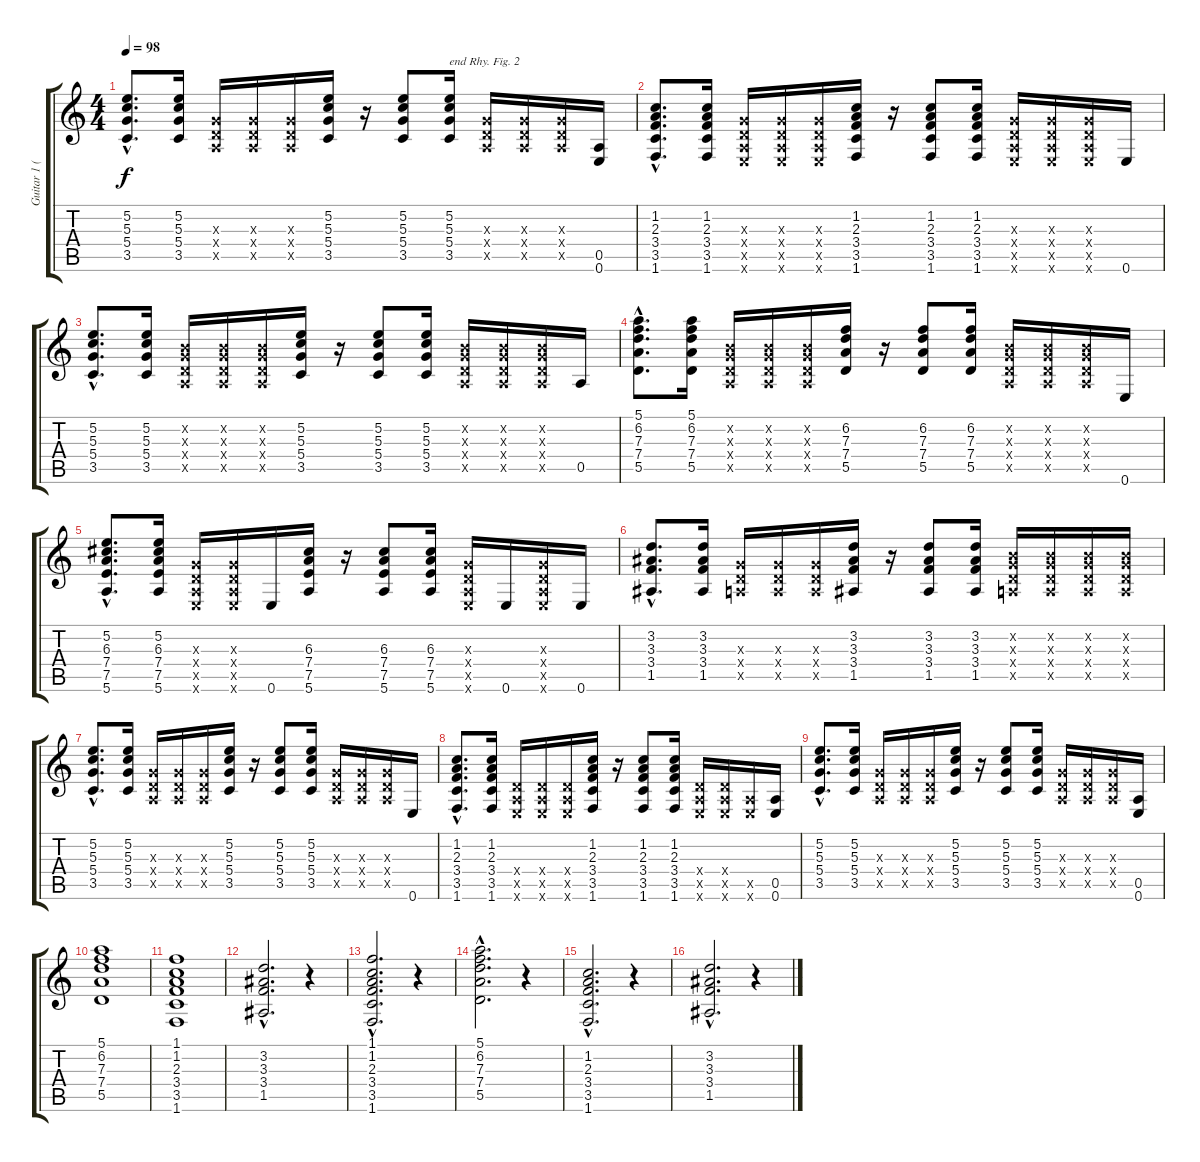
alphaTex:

\track ("Guitar 1 (acous.)" "Guitar 1 (") {instrument acousticguitarsteel}
\staff {score tabs}
\tuning (E4 B3 G3 D3 A2 E2) {hide}
\ts (4 4)
\tempo 98
\clef g2
\ks c
(5.2{hac} 5.3{hac} 5.4{hac} 3.5{hac}).8{d dy f} (5.2 5.3 5.4 3.5).16 (0.3{x} 0.4{x} 0.5{x}).16 (0.3{x} 0.4{x} 0.5{x}).16 (0.3{x} 0.4{x} 0.5{x}).16 (5.2 5.3 5.4 3.5).16 r.16 (5.2 5.3 5.4 3.5).8 (5.2 5.3 5.4 3.5).16{txt "end Rhy. Fig. 2"} (0.3{x} 0.4{x} 0.5{x}).16 (0.3{x} 0.4{x} 0.5{x}).16 (0.3{x} 0.4{x} 0.5{x}).16 (0.5 0.6).16 |
(1.2{hac} 2.3{hac} 3.4{hac} 3.5{hac} 1.6{hac}).8{d} (1.2 2.3 3.4 3.5 1.6).16 (0.3{x} 0.4{x} 0.5{x} 0.6{x}).16 (0.3{x} 0.4{x} 0.5{x} 0.6{x}).16 (0.3{x} 0.4{x} 0.5{x} 0.6{x}).16 (1.2 2.3 3.4 3.5 1.6).16 r.16 (1.2 2.3 3.4 3.5 1.6).8 (1.2 2.3 3.4 3.5 1.6).16 (0.3{x} 0.4{x} 0.5{x} 0.6{x}).16 (0.3{x} 0.4{x} 0.5{x} 0.6{x}).16 (0.3{x} 0.4{x} 0.5{x} 0.6{x}).16 0.6.16 |
(5.2{hac} 5.3{hac} 5.4{hac} 3.5{hac}).8{d} (5.2 5.3 5.4 3.5).16 (0.2{x} 0.3{x} 0.4{x} 0.5{x}).16 (0.2{x} 0.3{x} 0.4{x} 0.5{x}).16 (0.2{x} 0.3{x} 0.4{x} 0.5{x}).16 (5.2 5.3 5.4 3.5).16 r.16 (5.2 5.3 5.4 3.5).8 (5.2 5.3 5.4 3.5).16 (0.2{x} 0.3{x} 0.4{x} 0.5{x}).16 (0.2{x} 0.3{x} 0.4{x} 0.5{x}).16 (0.2{x} 0.3{x} 0.4{x} 0.5{x}).16 0.5.16 |
(5.1{hac} 6.2{hac} 7.3{hac} 7.4{hac} 5.5{hac}).8{d} (5.1 6.2 7.3 7.4 5.5).16 (0.2{x} 0.3{x} 0.4{x} 0.5{x}).16 (0.2{x} 0.3{x} 0.4{x} 0.5{x}).16 (0.2{x} 0.3{x} 0.4{x} 0.5{x}).16 (6.2 7.3 7.4 5.5).16 r.16 (6.2 7.3 7.4 5.5).8 (6.2 7.3 7.4 5.5).16 (0.2{x} 0.3{x} 0.4{x} 0.5{x}).16 (0.2{x} 0.3{x} 0.4{x} 0.5{x}).16 (0.2{x} 0.3{x} 0.4{x} 0.5{x}).16 0.6.16 |
(5.2{hac} 6.3{hac} 7.4{hac} 7.5{hac} 5.6{hac}).8{d} (5.2 6.3 7.4 7.5 5.6).16 (0.3{x} 0.4{x} 0.5{x} 0.6{x}).16 (0.3{x} 0.4{x} 0.5{x} 0.6{x}).16 0.6.16 (6.3 7.4 7.5 5.6).16 r.16 (6.3 7.4 7.5 5.6).8 (6.3 7.4 7.5 5.6).16 (0.3{x} 0.4{x} 0.5{x} 0.6{x}).16 0.6.16 (0.3{x} 0.4{x} 0.5{x} 0.6{x}).16 0.6.16 |
(3.2{hac} 3.3{hac} 3.4{hac} 1.5{hac}).8{d} (3.2 3.3 3.4 1.5).16 (0.3{x} 0.4{x} 0.5{x}).16 (0.3{x} 0.4{x} 0.5{x}).16 (0.3{x} 0.4{x} 0.5{x}).16 (3.2 3.3 3.4 1.5).16 r.16 (3.2 3.3 3.4 1.5).8 (3.2 3.3 3.4 1.5).16 (0.2{x} 0.3{x} 0.4{x} 0.5{x}).16 (0.2{x} 0.3{x} 0.4{x} 0.5{x}).16 (0.2{x} 0.3{x} 0.4{x} 0.5{x}).16 (0.2{x} 0.3{x} 0.4{x} 0.5{x}).16 |
(5.2{hac} 5.3{hac} 5.4{hac} 3.5{hac}).8{d} (5.2 5.3 5.4 3.5).16 (0.3{x} 0.4{x} 0.5{x}).16 (0.3{x} 0.4{x} 0.5{x}).16 (0.3{x} 0.4{x} 0.5{x}).16 (5.2 5.3 5.4 3.5).16 r.16 (5.2 5.3 5.4 3.5).8 (5.2 5.3 5.4 3.5).16 (0.3{x} 0.4{x} 0.5{x}).16 (0.3{x} 0.4{x} 0.5{x}).16 (0.3{x} 0.4{x} 0.5{x}).16 0.6.16 |
(1.2{hac} 2.3{hac} 3.4{hac} 3.5{hac} 1.6{hac}).8{d} (1.2 2.3 3.4 3.5 1.6).16 (0.4{x} 0.5{x} 0.6{x}).16 (0.4{x} 0.5{x} 0.6{x}).16 (0.4{x} 0.5{x} 0.6{x}).16 (1.2 2.3 3.4 3.5 1.6).16 r.16 (1.2 2.3 3.4 3.5 1.6).8 (1.2 2.3 3.4 3.5 1.6).16 (0.4{x} 0.5{x} 0.6{x}).16 (0.4{x} 0.5{x} 0.6{x}).16 (0.5{x} 0.6{x}).16 (0.5 0.6).16 |
(5.2{hac} 5.3{hac} 5.4{hac} 3.5{hac}).8{d} (5.2 5.3 5.4 3.5).16 (0.3{x} 0.4{x} 0.5{x}).16 (0.3{x} 0.4{x} 0.5{x}).16 (0.3{x} 0.4{x} 0.5{x}).16 (5.2 5.3 5.4 3.5).16 r.16 (5.2 5.3 5.4 3.5).8 (5.2 5.3 5.4 3.5).16 (0.3{x} 0.4{x} 0.5{x}).16 (0.3{x} 0.4{x} 0.5{x}).16 (0.3{x} 0.4{x} 0.5{x}).16 (0.5 0.6).16 |
(5.1 6.2 7.3 7.4 5.5).1 |
(1.1 1.2 2.3 3.4 3.5 1.6).1 |
(3.2{hac} 3.3{hac} 3.4{hac} 1.5{hac}).2{d} r.4 |
(1.1{hac} 1.2{hac} 2.3{hac} 3.4{hac} 3.5{hac} 1.6{hac}).2{d} r.4 |
(5.1{hac} 6.2{hac} 7.3{hac} 7.4{hac} 5.5{hac}).2{d} r.4 |
(1.2{hac} 2.3{hac} 3.4{hac} 3.5{hac} 1.6{hac}).2{d} r.4 |
(3.2{hac} 3.3{hac} 3.4{hac} 1.5{hac}).2{d} r.4
